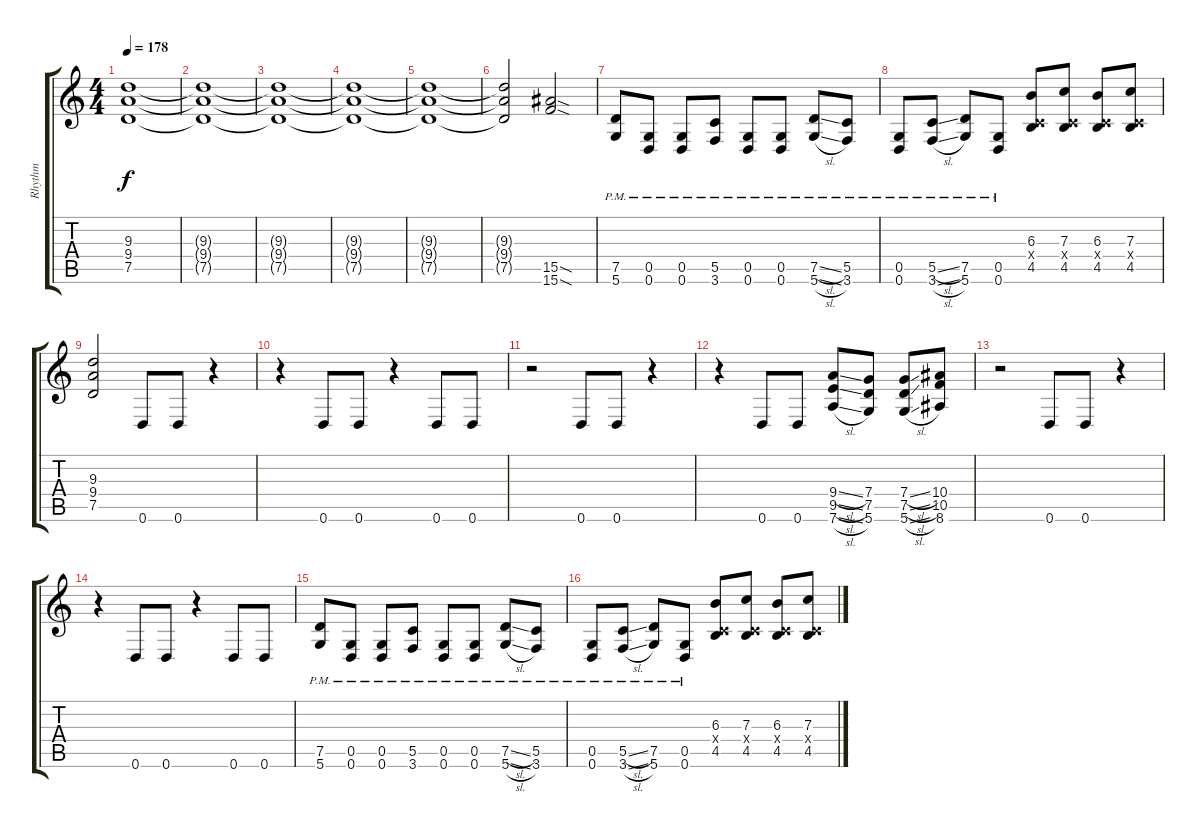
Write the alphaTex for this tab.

\track ("Rhythm" "Rhythm") {instrument overdrivenguitar}
\staff {score tabs}
\tuning (D4 A3 F3 C3 G2 D2) {hide}
\ts (4 4)
\tempo 178
\clef g2
\ks c
(9.3 9.4 7.5).1{dy f} |
(9.3{t} 9.4{t} 7.5{t}).1 |
(9.3{t} 9.4{t} 7.5{t}).1 |
(9.3{t} 9.4{t} 7.5{t}).1 |
(9.3{t} 9.4{t} 7.5{t}).1 |
(9.3{t} 9.4{t} 7.5{t}).2 (15.5{sod} 15.6{sod}).2 |
(7.5{pm} 5.6).8 (0.5{pm} 0.6).8 (0.5{pm} 0.6).8 (5.5{pm} 3.6).8 (0.5{pm} 0.6).8 (0.5{pm} 0.6).8 (7.5{sl pm} 5.6{sl}).8 (5.5{pm} 3.6).8 |
(0.5{pm} 0.6).8 (5.5{sl pm} 3.6{sl}).8 (7.5{pm} 5.6).8 (0.5{pm} 0.6).8 (6.3 0.4{x} 4.5).8 (7.3 0.4{x} 4.5).8 (6.3 0.4{x} 4.5).8 (7.3 0.4{x} 4.5).8 |
(9.3 9.4 7.5).2 0.6.8 0.6.8 r.4 |
r.4 0.6.8 0.6.8 r.4 0.6.8 0.6.8 |
r.2 0.6.8 0.6.8 r.4 |
r.4 0.6.8 0.6.8 (9.4{sl} 9.5{sl} 7.6{sl}).8 (7.4 7.5 5.6).8 (7.4{sl} 7.5{sl} 5.6{sl}).8 (10.4 10.5 8.6).8 |
r.2 0.6.8 0.6.8 r.4 |
r.4 0.6.8 0.6.8 r.4 0.6.8 0.6.8 |
(7.5{pm} 5.6).8 (0.5{pm} 0.6).8 (0.5{pm} 0.6).8 (5.5{pm} 3.6).8 (0.5{pm} 0.6).8 (0.5{pm} 0.6).8 (7.5{sl pm} 5.6{sl}).8 (5.5{pm} 3.6).8 |
(0.5{pm} 0.6).8 (5.5{sl pm} 3.6{sl}).8 (7.5{pm} 5.6).8 (0.5{pm} 0.6).8 (6.3 0.4{x} 4.5).8 (7.3 0.4{x} 4.5).8 (6.3 0.4{x} 4.5).8 (7.3 0.4{x} 4.5).8
